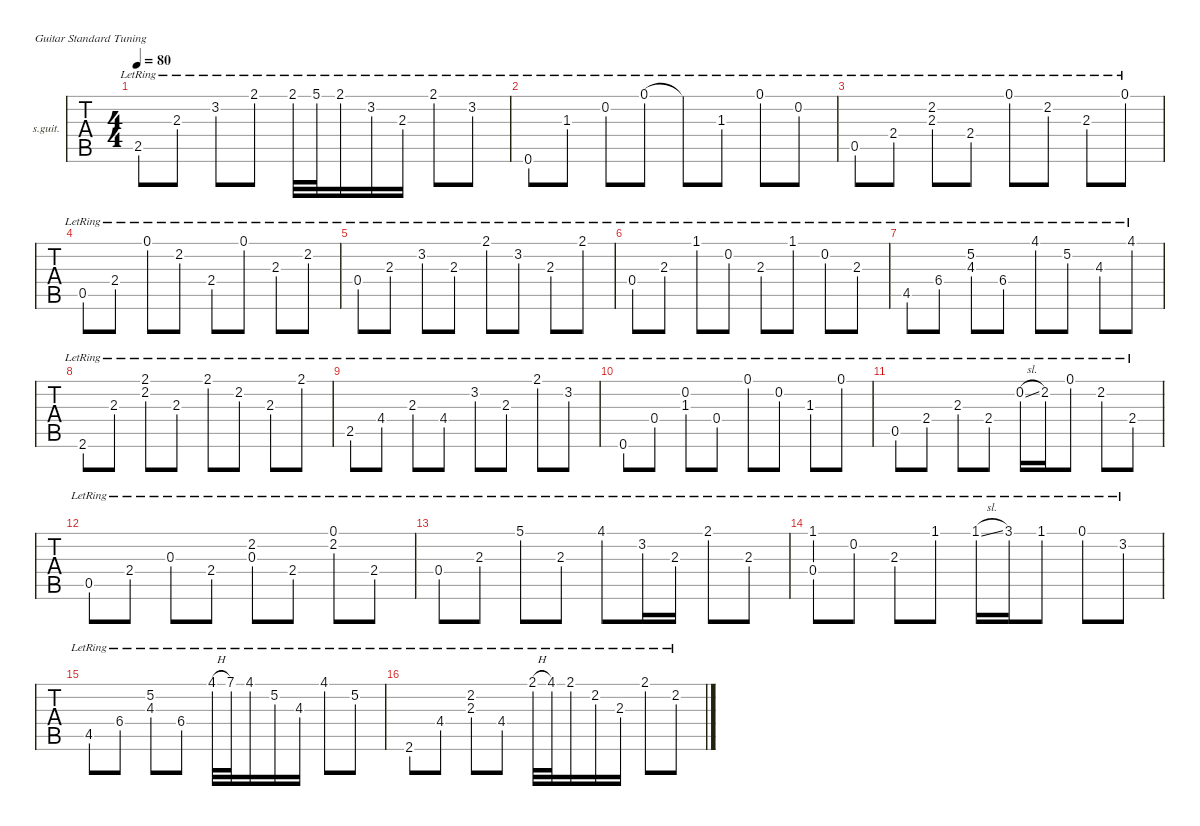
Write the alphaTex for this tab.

\defaultSystemsLayout 4
\hideDynamics
\bracketExtendMode groupsimilarinstruments
\firstSystemTrackNameOrientation horizontal
\otherSystemsTrackNameOrientation horizontal
\chordDiagramsInScore
\track ("guitar" "s.guit.") {instrument acousticguitarsteel}
\staff {tabs}
\tuning (E4 B3 G3 D3 A2 E2)
\ts (4 4)
\tempo 80
\clef g2
\ks c
2.5{lr}.8{dy f} 2.3{lr}.8 3.2{lr}.8 2.1{lr}.8 2.1{lr}.32 5.1{lr}.32 2.1{lr}.16 3.2{lr}.16 2.3{lr}.16 2.1{lr}.8 3.2{lr}.8 |
0.6{lr}.8 1.3{lr}.8 0.2{lr}.8 0.1{lr}.8 0.1{lr t}.8 1.3{lr}.8 0.1{lr}.8 0.2{lr}.8 |
0.5{lr}.8 2.4{lr}.8 (2.2{lr} 2.3{lr}).8 2.4{lr}.8 0.1{lr}.8 2.2{lr}.8 2.3{lr}.8 0.1{lr}.8 |
0.5{lr}.8 2.4{lr}.8 0.1{lr}.8 2.2{lr}.8 2.4{lr}.8 0.1{lr}.8 2.3{lr}.8 2.2{lr}.8 |
0.4{lr}.8 2.3{lr}.8 3.2{lr}.8 2.3{lr}.8 2.1{lr}.8 3.2{lr}.8 2.3{lr}.8 2.1{lr}.8 |
0.4{lr}.8 2.3{lr}.8 1.1{lr}.8 0.2{lr}.8 2.3{lr}.8 1.1{lr}.8 0.2{lr}.8 2.3{lr}.8 |
4.5{lr}.8 6.4{lr}.8 (5.2{lr} 4.3{lr}).8 6.4{lr}.8 4.1{lr}.8 5.2{lr}.8 4.3{lr}.8 4.1{lr}.8 |
2.6{lr}.8 2.3{lr}.8 (2.1{lr} 2.2{lr}).8 2.3{lr}.8 2.1{lr}.8 2.2{lr}.8 2.3{lr}.8 2.1{lr}.8 |
2.5{lr}.8 4.4{lr}.8 2.3{lr}.8 4.4{lr}.8 3.2{lr}.8 2.3{lr}.8 2.1{lr}.8 3.2{lr}.8 |
0.6{lr}.8 0.4{lr}.8 (0.2{lr} 1.3{lr}).8 0.4{lr}.8 0.1{lr}.8 0.2{lr}.8 1.3{lr}.8 0.1{lr}.8 |
0.5{lr}.8 2.4{lr}.8 2.3{lr}.8 2.4{lr}.8 0.2{sl lr}.16 2.2{lr}.16 0.1{lr}.8 2.2{lr}.8 2.4{lr}.8 |
0.5{lr}.8 2.4{lr}.8 0.3{lr}.8 2.4{lr}.8 (2.2{lr} 0.3{lr}).8 2.4{lr}.8 (0.1{lr} 2.2{lr}).8 2.4{lr}.8 |
0.4{lr}.8 2.3{lr}.8 5.1{lr}.8 2.3{lr}.8 4.1{lr}.8 3.2{lr}.16 2.3{lr}.16 2.1{lr}.8 2.3{lr}.8 |
(1.1{lr} 0.4{lr}).8 0.2{lr}.8 2.3{lr}.8 1.1{lr}.8 1.1{sl lr}.16 3.1{lr}.16 1.1{lr}.8 0.1{lr}.8 3.2{lr}.8 |
4.5{lr}.8 6.4{lr}.8 (5.2{lr} 4.3{lr}).8 6.4{lr}.8 4.1{h lr}.32 7.1{lr}.32 4.1{lr}.16 5.2{lr}.16 4.3{lr}.16 4.1{lr}.8 5.2{lr}.8 |
2.6{lr}.8 4.4{lr}.8 (2.2{lr} 2.3{lr}).8 4.4{lr}.8 2.1{h lr}.32 4.1{lr}.32 2.1{lr}.16 2.2{lr}.16 2.3{lr}.16 2.1{lr}.8 2.2{lr}.8
